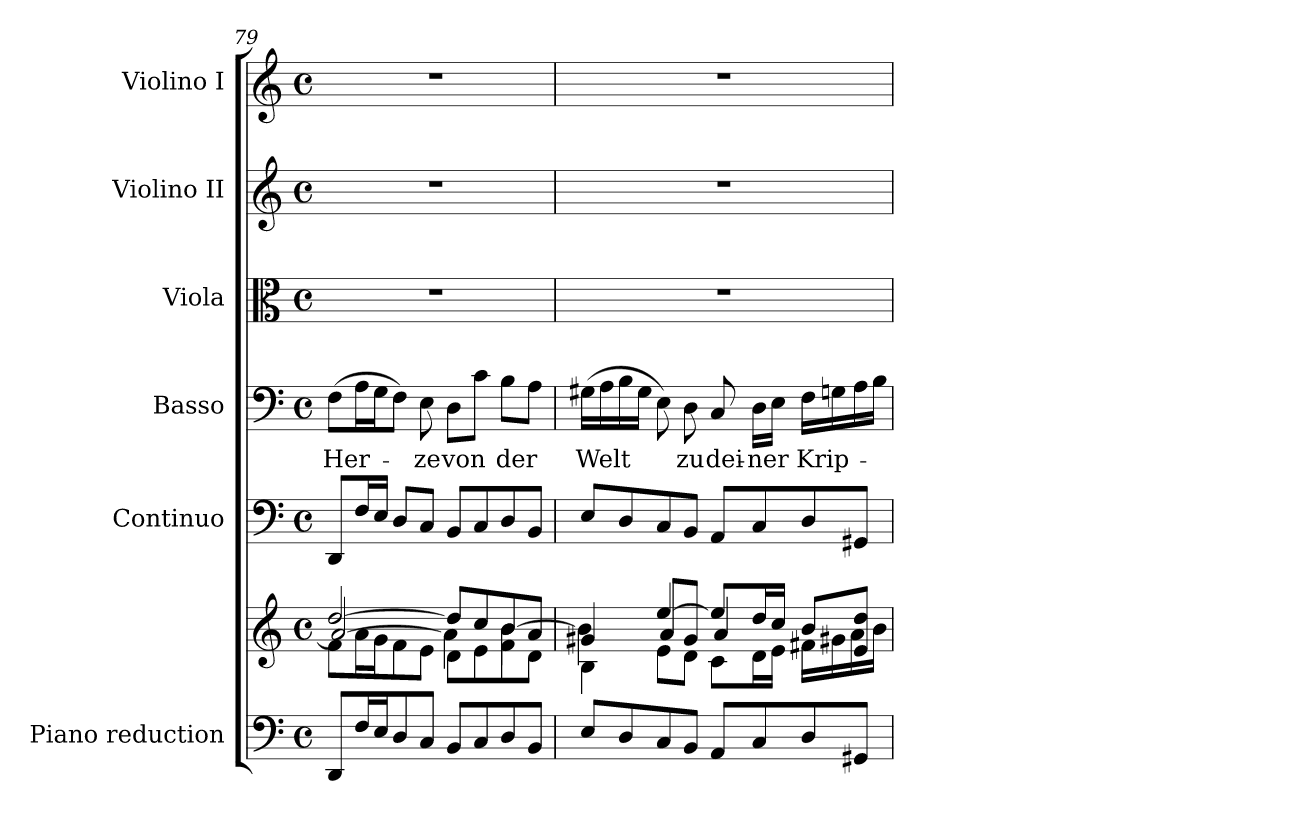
**kern	**kern	**kern	**kern	**text	**kern	**kern	**kern
*part6	*part6	*part5	*part4	*part4	*part3	*part2	*part1
*staff7	*staff6	*staff5	*staff4	*staff4	*staff3	*staff2	*staff1
*I"Piano reduction	*	*I"Continuo	*I"Basso	*	*I"Viola	*I"Violino II	*I"Violino I
*I'Pno	*	*	*	*	*I'Vla	*I'Vln	*I'Vln
*clefF4	*clefG2	*clefF4	*clefF4	*	*clefC3	*clefG2	*clefG2
*k[]	*k[]	*k[]	*k[]	*	*k[]	*k[]	*k[]
*M4/4	*M4/4	*M4/4	*M4/4	*	*M4/4	*M4/4	*M4/4
*met(c)	*met(c)	*met(c)	*met(c)	*	*met(c)	*met(c)	*met(c)
=79	=79	=79	=79	=79	=79	=79	=79
*	*^	*	*	*	*	*	*
*	*	*^	*	*	*	*	*	*
!	!	!	!	!	!	!LO:LY:b	!	!	!
8DD/L	[2dd/	8f\L	2a/_	8DD/L	(>8F\L	Her-	1r	1r	1r
16F/L	.	16a\L	.	16F/L	16A\L	.	.	.	.
16E/J	.	16g\J	.	16E/JJ	16G\J	.	.	.	.
8D/	.	8f\	.	8D/L	8F\J)	.	.	.	.
!	!	!	!	!	!	!LO:LY:b	!	!	!
8C/J	.	8e\J	.	8C/J	8E\	-ze	.	.	.
!	!	!	!	!	!	!LO:LY:b	!	!	!
8BB/L	8dd/L]	8d\L	4a\]	8BB/L	8D\L	von	.	.	.
8C/	8cc/	8e\	.	8C/	8c\J	.	.	.	.
!	!	!	!	!	!	!LO:LY:b	!	!	!
8D/	8b/	8f\	[4b\	8D/	8B\L	der	.	.	.
8BB/J	8a/J	8d\J	.	8BB/J	8A\J	.	.	.	.
=80	=80	=80	=80	=80	=80	=80	=80	=80	=80
!	!	!	!	!	!	!LO:LY:b	!	!	!
8E/L	4g#X/	4B\	4b\]	8E/L	(>16G#X\LL	Welt	1r	1r	1r
.	.	.	.	.	16A\	.	.	.	.
8D/	.	.	.	8D/	16B\	.	.	.	.
.	.	.	.	.	16G#\JJ	.	.	.	.
8C/	[4ee/	8e\L	8a/L	8C/	8E\)	.	.	.	.
!	!	!	!	!	!	!LO:LY:b	!	!	!
8BB/J	.	8d\J	8g#/J	8BB/J	8D\	zu	.	.	.
!	!	!	!	!	!	!LO:LY:b	!	!	!
8AA/L	8ee/L]	8c\L	4a/	8AA/L	8C/	dei-	.	.	.
!	!	!	!	!	!	!LO:LY:b	!	!	!
8C/	16dd/L	16d\L	.	8C/	16D\LL	-ner	.	.	.
.	16cc/JJ	16e\JJ	.	.	16E\JJ	.	.	.	.
!	!	!	!	!	!	!LO:LY:b	!	!	!
8D/	8b/L	16f#X\LL	4ryy	8D/	16F\LL	Krip-	.	.	.
.	.	16g#X\	.	.	16Gn\	.	.	.	.
8GG#X/J	8e/ 8dd/J	16a\	.	8GG#X/J	16A\	.	.	.	.
.	.	16b\JJ	.	.	16B\JJ	.	.	.	.
*	*v	*v	*v	*	*	*	*	*	*
=	=	=	=	=	=	=	=
*-	*-	*-	*-	*-	*-	*-	*-
